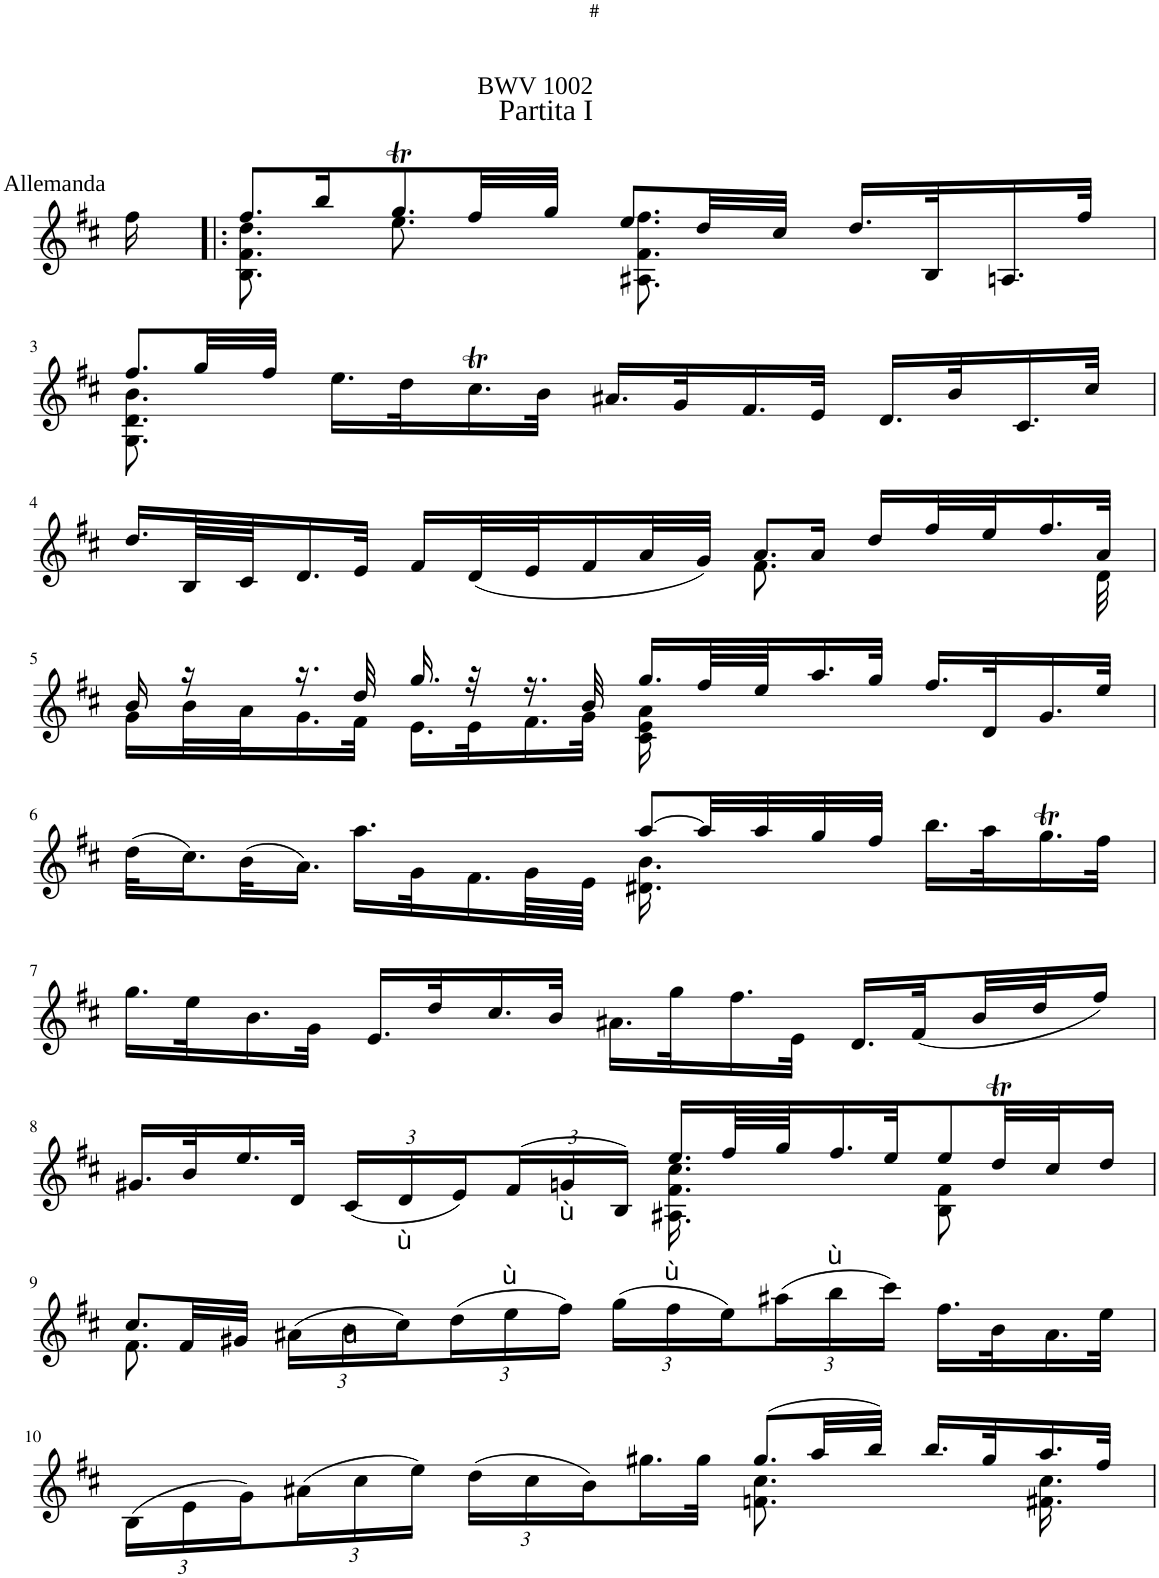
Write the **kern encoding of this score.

**kern
*part1
*staff1
*I"Soloinstrument
*clefG2
*k[f#c#]
=1
!LO:TX:a:t=Partita I
!LO:TX:a:t=BWV 1002
!LO:TX:a:t=Allemanda
16ff#\
=2!|:
*^
8.ff#/L	8.B\ 8.f#\ 8.dd\
16bb/K	16ryy
8.ggT/	8.ee\
32ff#/LL	16ryy
32gg/JJJ	.
8.ee/L	8.A#X\ 8.f#\ 8.ff#\
32dd/LL	4ryy
32cc#/JJJ	.
16.dd/LL	.
32B/K	.
16.An/	.
.	16ryy
32ff#/JJk	.
!!LO:LB:g=z	!!
=3	=3
8.ff#/L	8.G\ 8.d\ 8.b\
32gg/LL	2ryy
32ff#/JJJ	.
16.ee\LL	.
32dd\K	.
16.cc#t\	.
32b\JJk	.
16.a#X/LL	.
32g/K	.
16.f#/	.
.	4ryy
32e/JJk	.
16.d/LL	.
32b/K	.
16.c#/	.
.	16ryy
32cc#/JJk	.
!!LO:LB:g=z	!!
=4	=4
16.dd/LL	2ryy
64B/LL	.
64c#/JJ	.
16.d/	.
32e/JJk	.
16f#/LL	.
(32d/L	.
32e/J	.
16f#/	.
32a/L	.
32g/JJJ)	.
8.a/L	8.f#\
16a/Jk	32ryy
*v	*v
16dd/LL
32ff#/L
32ee/J
16.ff#/
*^
32a/JJk	32d\
!!LO:LB:g=z	!!
=5	=5
16b/	16g\LL
16r	32b\L
.	32a\J
16.r	16.g\
32dd/	32f#\JJk
16.gg/	16.e\LL
32r	32e\K
16.r	16.f#\
32b/	32g\JJk
16.gg/LL	16c#\ 16e\ 16a\
.	4..ryy
64ff#/LL	.
64ee/JJ	.
16.aa/	.
32gg/JJk	.
16.ff#/LL	.
32d/K	.
16.g/	.
32ee/JJk	.
!!LO:LB:g=z	!!
=6	=6
(32dd\KLL	2ryy
16.cc#\)	.
(32b\K	.
16.a\JJ)	.
16.aa\LL	.
32g\K	.
16.f#\	.
64g\LL	.
64e\JJJJ	.
[8aa/L	16.d#X\ 16.b\
.	4ryy
32aa/LL]	.
32aa/	.
32gg/	.
32ff#/JJJ	.
16.bb\LL	.
32aa\K	8ryy
16.ggT\	.
32ff#\JJk	32ryy
*v	*v
!!LO:LB:g=z
=7
16.gg\LL
32ee\K
16.b\
32g\JJk
16.e/LL
32dd/K
16.cc#/
32b/JJk
16.a#X\LL
32gg\K
16.ff#\
32e\JJk
16.d/LL
(32f#/L
32b/
32dd/J
16ff#/JJ)
!!LO:LB:g=z
=8
*^
16.g#X/LL	2ryy
32b/K	.
16.ee/	.
32d/JJk	.
*Xbrackettup	*
(24c#/LL	.
!LO:TX:b:t=ù	!
24d/	.
24e/)	.
(24f#/	.
!LO:TX:b:t=ù	!
24gn/	.
24B/JJ)	.
16.ee/LL	16.A#X\ 16.f#\ 16.cc#\
64ff#/LL	32ryy
64gg/JJ	.
*v	*v
16.ff#/
32ee/JK
*^
8ee/	8B\ 8f#\
32ddT/LL	8ryy
32cc#/J	.
16dd/JJ	.
!!LO:LB:g=z	!!
=9	=9
8.cc#/L	8.f#\
32f#/LL	2ryy
32g#X/JJJ	.
(24a#X\LL	.
!LO:TX:a:t=ù	!
24b\	.
24cc#\)	.
(24dd\	.
!LO:TX:a:t=ù	!
24ee\	.
24ff#\JJ)	.
(24gg\LL	.
!LO:TX:a:t=ù	!
24ff#\	.
24ee\)	.
(24aa#X\	.
!LO:TX:a:t=ù	!
24bb\	.
.	4ryy
24ccc#\JJ)	.
16.ff#\LL	.
32b\K	.
16.a#\	.
.	16ryy
32ee\JJk	.
!!LO:LB:g=z	!!
=10	=10
(24B\LL	2ryy
24e\	.
24g\)	.
(24a#X\	.
24cc#\	.
24ee\JJ)	.
(24dd\LL	.
24cc#\	.
24b\)	.
16.gg#X\	.
32gg#\JJk	.
(8.gg#/L	8.fn\ 8.cc#\
32aa/LL	8.ryy
32bb/JJJ)	.
16.bb/LL	.
32gg#/K	.
16.aa/	16.f#X\ 16.cc#\
32ff#/JJk	32ryy
*v	*v
=
*-
